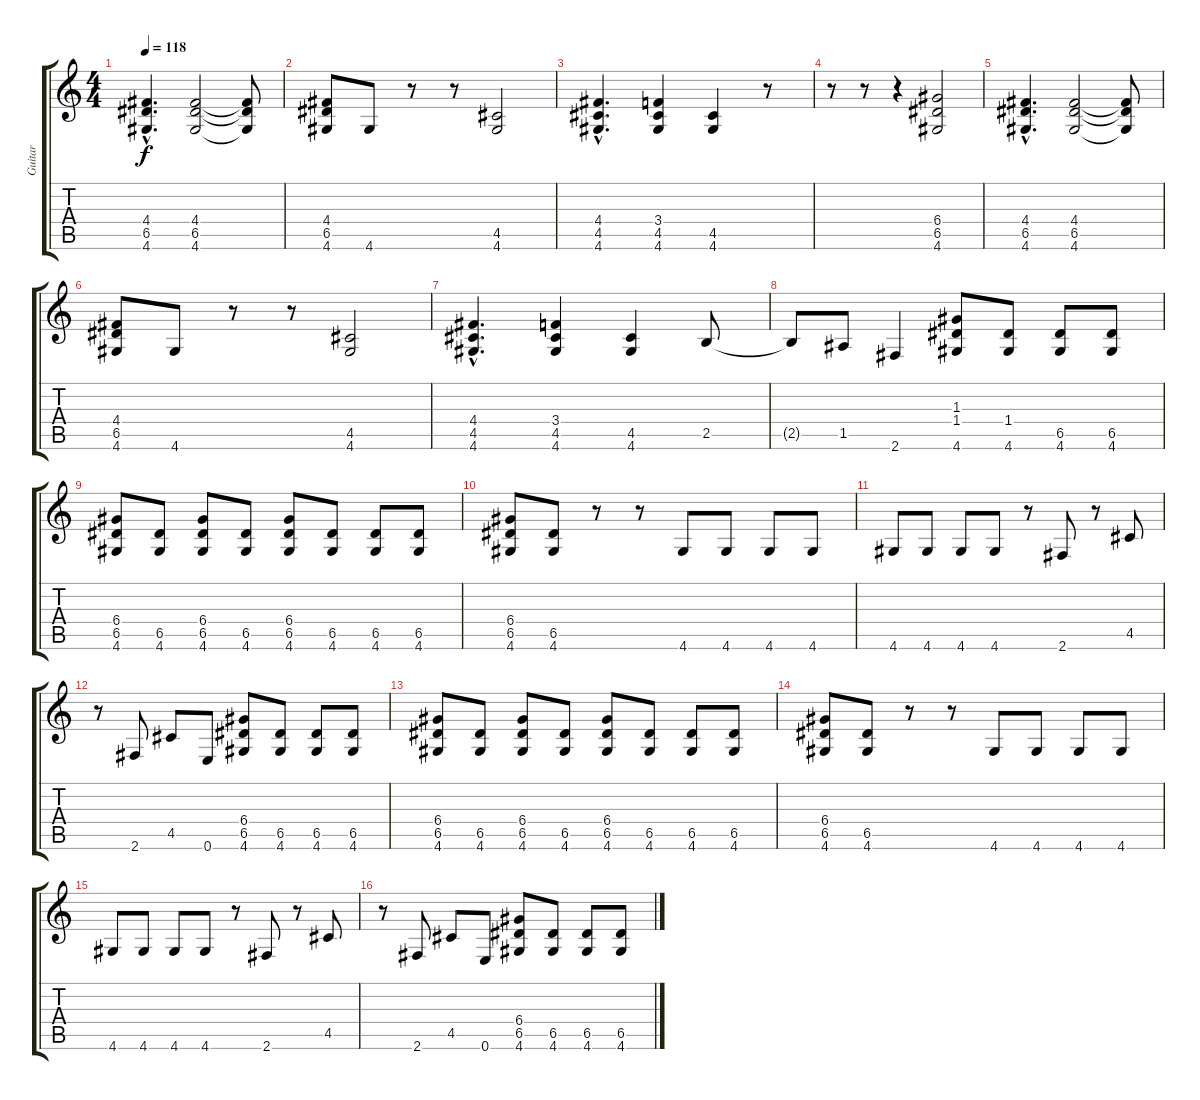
\track ("Guitar" "Guitar") {instrument distortionguitar}
\staff {score tabs}
\tuning (E4 B3 G3 D3 A2 E2) {hide}
\ts (4 4)
\tempo 118
\clef g2
\ks c
(4.4{hac} 6.5{hac} 4.6{hac}).4{d dy f} (4.4 6.5 4.6).2 (4.4{t} 6.5{t} 4.6{t}).8 |
(4.4 6.5 4.6).8 4.6.8 r.8 r.8 (4.5 4.6).2 |
(4.4{hac} 4.5{hac} 4.6{hac}).4{d} (3.4 4.5 4.6).4 (4.5 4.6).4 r.8 |
r.8 r.8 r.4 (6.4 6.5 4.6).2 |
(4.4{hac} 6.5{hac} 4.6{hac}).4{d} (4.4 6.5 4.6).2 (4.4{t} 6.5{t} 4.6{t}).8 |
(4.4 6.5 4.6).8 4.6.8 r.8 r.8 (4.5 4.6).2 |
(4.4{hac} 4.5{hac} 4.6{hac}).4{d} (3.4 4.5 4.6).4 (4.5 4.6).4 2.5.8 |
2.5{t}.8 1.5.8 2.6.4 (1.3 1.4 4.6).8 (1.4 4.6).8 (6.5 4.6).8 (6.5 4.6).8 |
(6.4 6.5 4.6).8 (6.5 4.6).8 (6.4 6.5 4.6).8 (6.5 4.6).8 (6.4 6.5 4.6).8 (6.5 4.6).8 (6.5 4.6).8 (6.5 4.6).8 |
(6.4 6.5 4.6).8 (6.5 4.6).8 r.8 r.8 4.6.8 4.6.8 4.6.8 4.6.8 |
4.6.8 4.6.8 4.6.8 4.6.8 r.8 2.6.8 r.8 4.5.8 |
r.8 2.6.8 4.5.8 0.6.8 (6.4 6.5 4.6).8 (6.5 4.6).8 (6.5 4.6).8 (6.5 4.6).8 |
(6.4 6.5 4.6).8 (6.5 4.6).8 (6.4 6.5 4.6).8 (6.5 4.6).8 (6.4 6.5 4.6).8 (6.5 4.6).8 (6.5 4.6).8 (6.5 4.6).8 |
(6.4 6.5 4.6).8 (6.5 4.6).8 r.8 r.8 4.6.8 4.6.8 4.6.8 4.6.8 |
4.6.8 4.6.8 4.6.8 4.6.8 r.8 2.6.8 r.8 4.5.8 |
r.8 2.6.8 4.5.8 0.6.8 (6.4 6.5 4.6).8 (6.5 4.6).8 (6.5 4.6).8 (6.5 4.6).8
